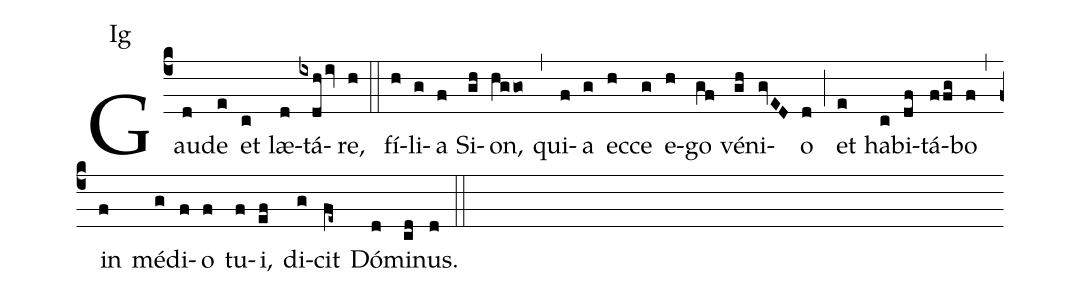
annotation: Ig;
%%
(c4) Gau(d)de(e) et(c) læ(d)tá(ixdh!/iv)re,(h) (::) fí(h)li(g)a(f) Si(gh)on,(hg!/go) (,) qui(f)a(g) ec(h)ce(g) e(h)go(gf) vé(gh)ni(gvED)o(d) (;) et(e) ha(c)bi(df)tá(f!/fg)bo(f) (,) in(f) mé(g)di(f)o(f) tu(f)i,(ef) di(g)cit(fe~) Dó(d)mi(cd)nus.(d) (::)
